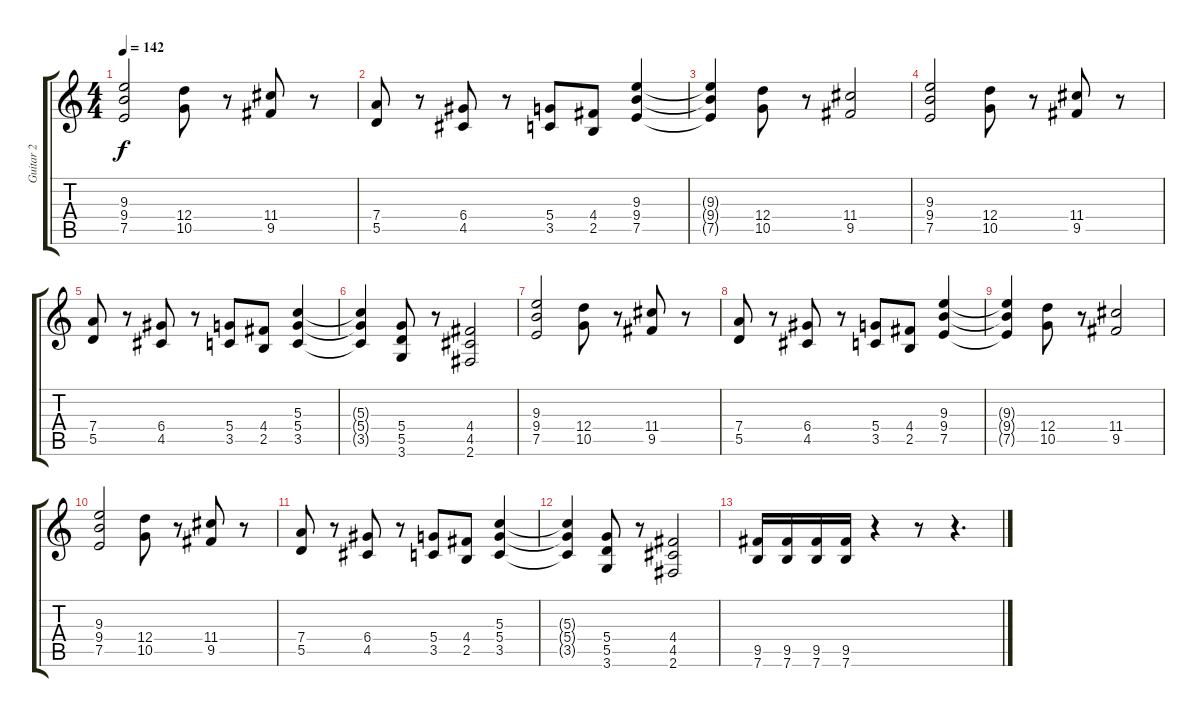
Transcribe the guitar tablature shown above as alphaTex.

\track ("Guitar 2" "Guitar 2") {instrument distortionguitar}
\staff {score tabs}
\tuning (E4 B3 G3 D3 A2 E2) {hide}
\ts (4 4)
\tempo 142
\clef g2
\ks c
(9.3 9.4 7.5).2{dy f} (12.4 10.5).8 r.8 (11.4 9.5).8 r.8 |
(7.4 5.5).8 r.8 (6.4 4.5).8 r.8 (5.4 3.5).8 (4.4 2.5).8 (9.3 9.4 7.5).4 |
(9.3{t} 9.4{t} 7.5{t}).4 (12.4 10.5).8 r.8 (11.4 9.5).2 |
(9.3 9.4 7.5).2 (12.4 10.5).8 r.8 (11.4 9.5).8 r.8 |
(7.4 5.5).8 r.8 (6.4 4.5).8 r.8 (5.4 3.5).8 (4.4 2.5).8 (5.3 5.4 3.5).4 |
(5.3{t} 5.4{t} 3.5{t}).4 (5.4 5.5 3.6).8 r.8 (4.4 4.5 2.6).2 |
(9.3 9.4 7.5).2 (12.4 10.5).8 r.8 (11.4 9.5).8 r.8 |
(7.4 5.5).8 r.8 (6.4 4.5).8 r.8 (5.4 3.5).8 (4.4 2.5).8 (9.3 9.4 7.5).4 |
(9.3{t} 9.4{t} 7.5{t}).4 (12.4 10.5).8 r.8 (11.4 9.5).2 |
(9.3 9.4 7.5).2 (12.4 10.5).8 r.8 (11.4 9.5).8 r.8 |
(7.4 5.5).8 r.8 (6.4 4.5).8 r.8 (5.4 3.5).8 (4.4 2.5).8 (5.3 5.4 3.5).4 |
(5.3{t} 5.4{t} 3.5{t}).4 (5.4 5.5 3.6).8 r.8 (4.4 4.5 2.6).2 |
(9.5 7.6).16 (9.5 7.6).16 (9.5 7.6).16 (9.5 7.6).16 r.4 r.8 r.4{d}
